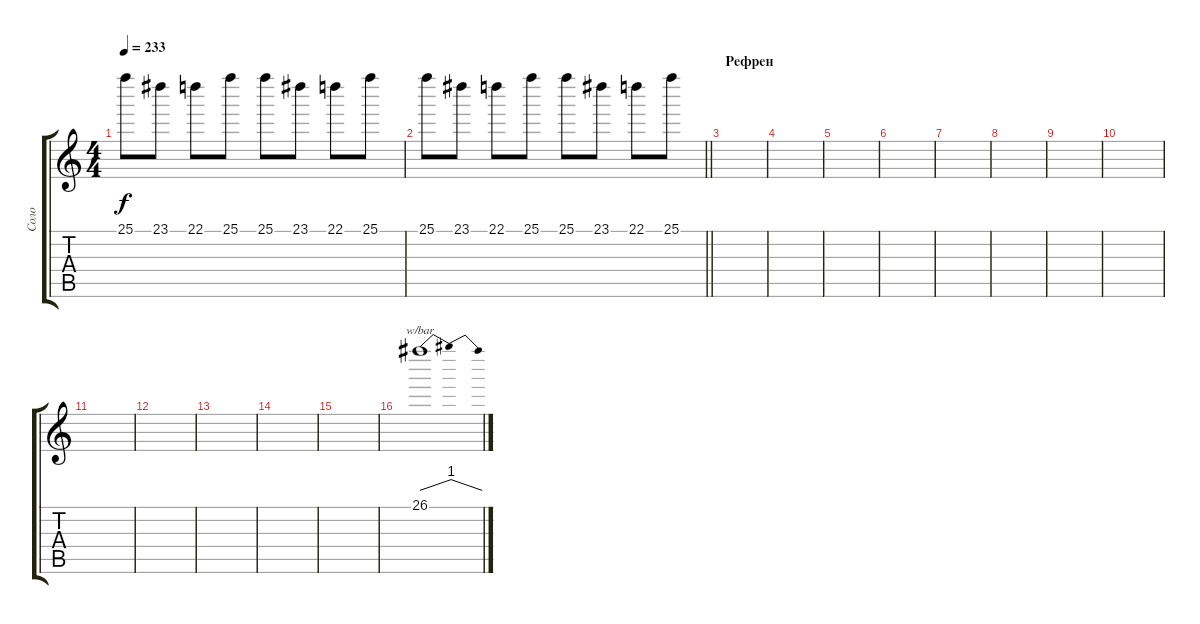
\track ("Соло" "Соло") {instrument distortionguitar}
\staff {score tabs}
\tuning (E4 B3 G3 D3 A2 E2) {hide}
\ts (4 4)
\tempo 233
\clef g2
\ks c
25.1.8{dy f} 23.1.8 22.1.8 25.1.8 25.1.8 23.1.8 22.1.8 25.1.8 |
\barLineRight lightlight
25.1.8 23.1.8 22.1.8 25.1.8 25.1.8 23.1.8 22.1.8 25.1.8 |
\section ("" "Рефрен")
|
|
|
|
|
|
|
|
|
|
|
|
|
26.1.1{tbe (dip default 0 0 30 4 60 0)}
